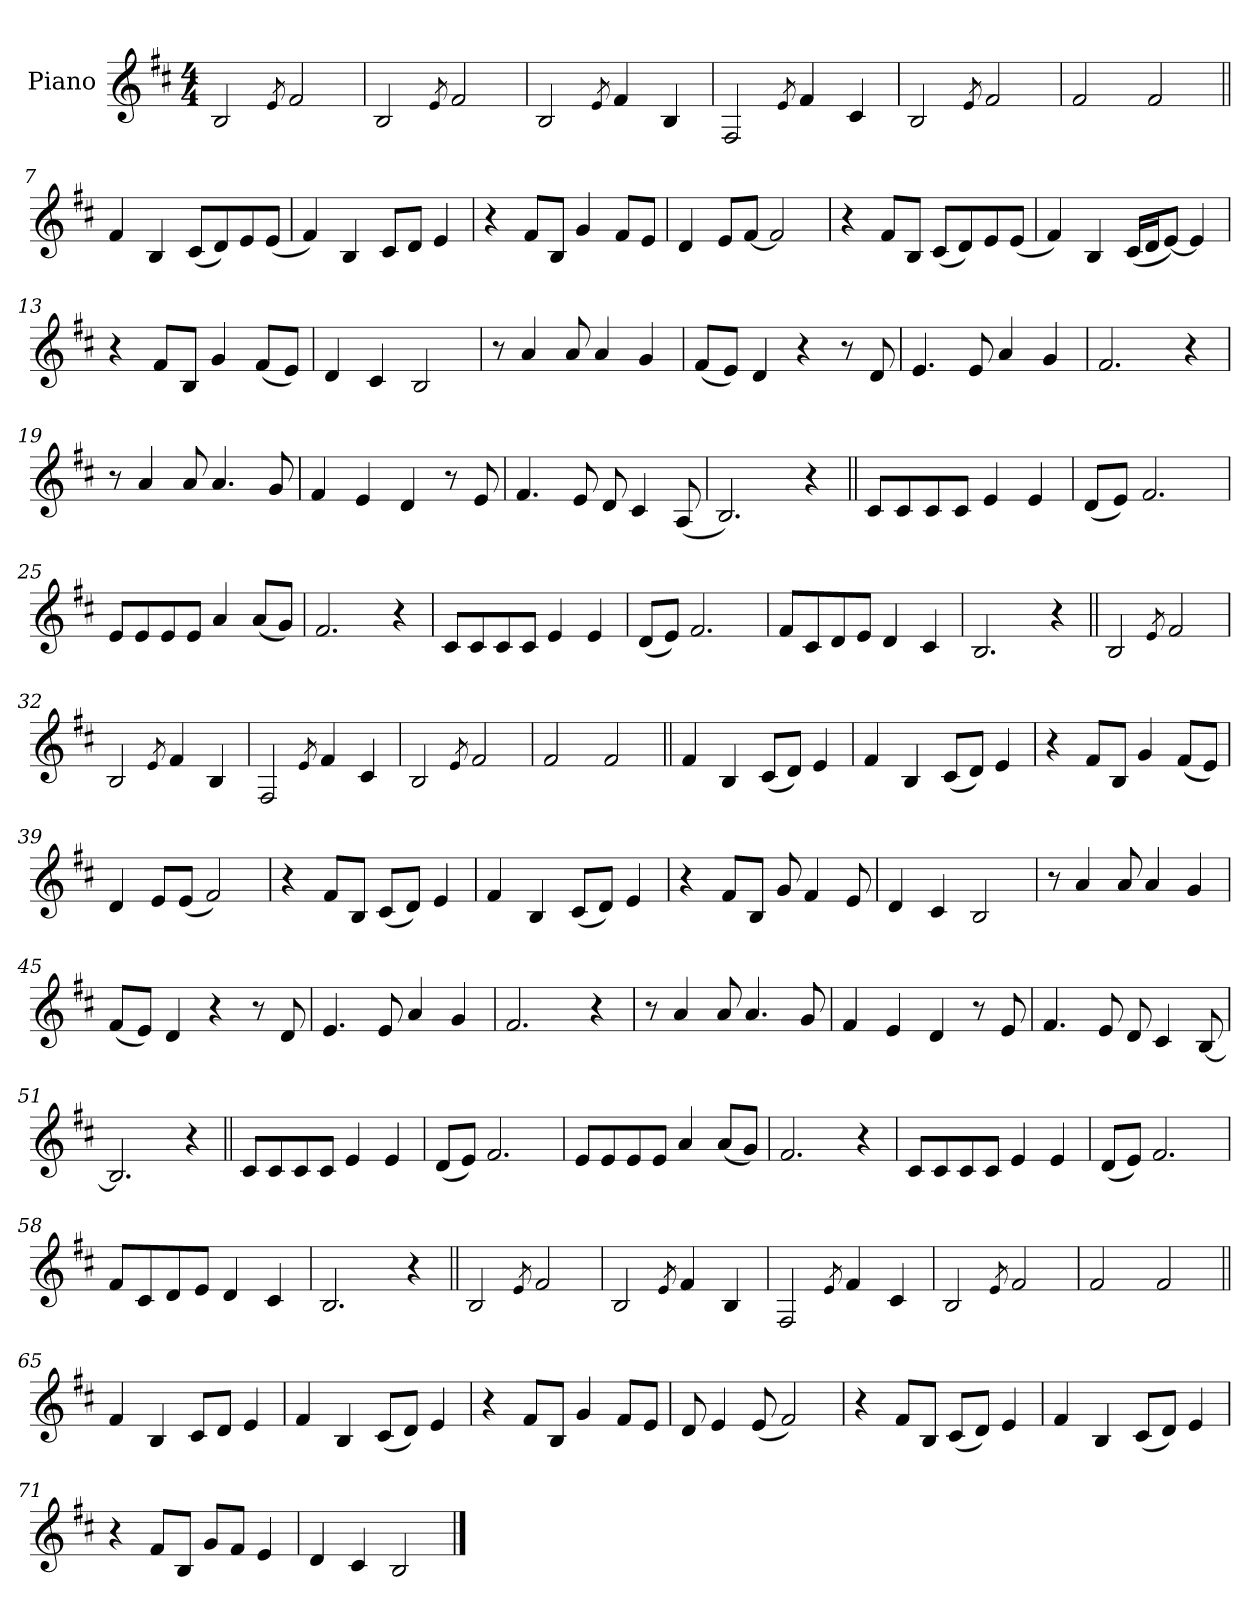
**kern
*part1
*staff1
*I"Piano
*I'Pno.
*clefG2
*k[f#c#]
*M4/4
=1
2B!
8qe
2f#!
=2
2B!
8qe
2f#!
=3
2B!
8qe
4f#!
4B!
=4
2F#!
8qe
4f#!
4c#!
=5
2B!
8qe
2f#!
=6
2f#!
2f#!
=7||
4f#
4B
(<8c#L
8d)
8e
(<8eJ
=8
4f#)
4B
8c#L
8dJ
4e
=9
4r
8f#L
8BJ
4g
8f#L
8eJ
=10
4d
8eL
[8f#J
2f#]
=11
4r
8f#L
8BJ
(<8c#L
8d)
8e
(<8eJ
=12
4f#)
4B
(<16c#LL
16dJ
[8eJ)
4e]
=13
4r
8f#L
8BJ
4g
(<8f#L
8eJ)
=14
4d
4c#
2B
=15
8r
4a
8a
4a
4g
=16
(<8f#L
8eJ)
4d
4r
8r
8d
=17
4.e
8e
4a
4g
=18
2.f#
4r
=19
8r
4a
8a
4.a
8g
=20
4f#
4e
4d
8r
8e
=21
4.f#
8e
8d
4c#
(<8A
=22
2.B)
4r
=23||
8c#L
8c#
8c#
8c#J
4e
4e
=24
(<8dL
8eJ)
2.f#
=25
8eL
8e
8e
8eJ
4a
(<8aL
8gJ)
=26
2.f#
4r
=27
8c#L
8c#
8c#
8c#J
4e
4e
=28
(<8dL
8eJ)
2.f#
=29
8f#L
8c#
8d
8eJ
4d
4c#
=30
2.B
4r
=31||
2B!
8qe
2f#!
=32
2B!
8qe
4f#!
4B!
=33
2F#!
8qe
4f#!
4c#!
=34
2B!
8qe
2f#!
=35
2f#!
2f#!
=36||
4f#
4B
(<8c#L
8dJ)
4e
=37
4f#
4B
(<8c#L
8dJ)
4e
=38
4r
8f#L
8BJ
4g
(<8f#L
8eJ)
=39
4d
8eL
(<8eJ
2f#)
=40
4r
8f#L
8BJ
(<8c#L
8dJ)
4e
=41
4f#
4B
(<8c#L
8dJ)
4e
=42
4r
8f#L
8BJ
8g
4f#
8e
=43
4d
4c#
2B
=44
8r
4a
8a
4a
4g
=45
(<8f#L
8eJ)
4d
4r
8r
8d
=46
4.e
8e
4a
4g
=47
2.f#
4r
=48
8r
4a
8a
4.a
8g
=49
4f#
4e
4d
8r
8e
=50
4.f#
8e
8d
4c#
[8B
=51
2.B]
4r
=52||
8c#L
8c#
8c#
8c#J
4e
4e
=53
(<8dL
8eJ)
2.f#
=54
8eL
8e
8e
8eJ
4a
(<8aL
8gJ)
=55
2.f#
4r
=56
8c#L
8c#
8c#
8c#J
4e
4e
=57
(<8dL
8eJ)
2.f#
=58
8f#L
8c#
8d
8eJ
4d
4c#
=59
2.B
4r
=60||
2B!
8qe
2f#!
=61
2B!
8qe
4f#!
4B!
=62
2F#!
8qe
4f#!
4c#!
=63
2B!
8qe
2f#!
=64
2f#!
2f#!
=65||
4f#
4B
8c#L
8dJ
4e
=66
4f#
4B
(<8c#L
8dJ)
4e
=67
4r
8f#L
8BJ
4g
8f#L
8eJ
=68
8d
4e
(<8e
2f#)
=69
4r
8f#L
8BJ
(<8c#L
8dJ)
4e
=70
4f#
4B
(<8c#L
8dJ)
4e
=71
4r
8f#L
8BJ
8gL
8f#J
4e
=72
4d
4c#
2B
==
*-
